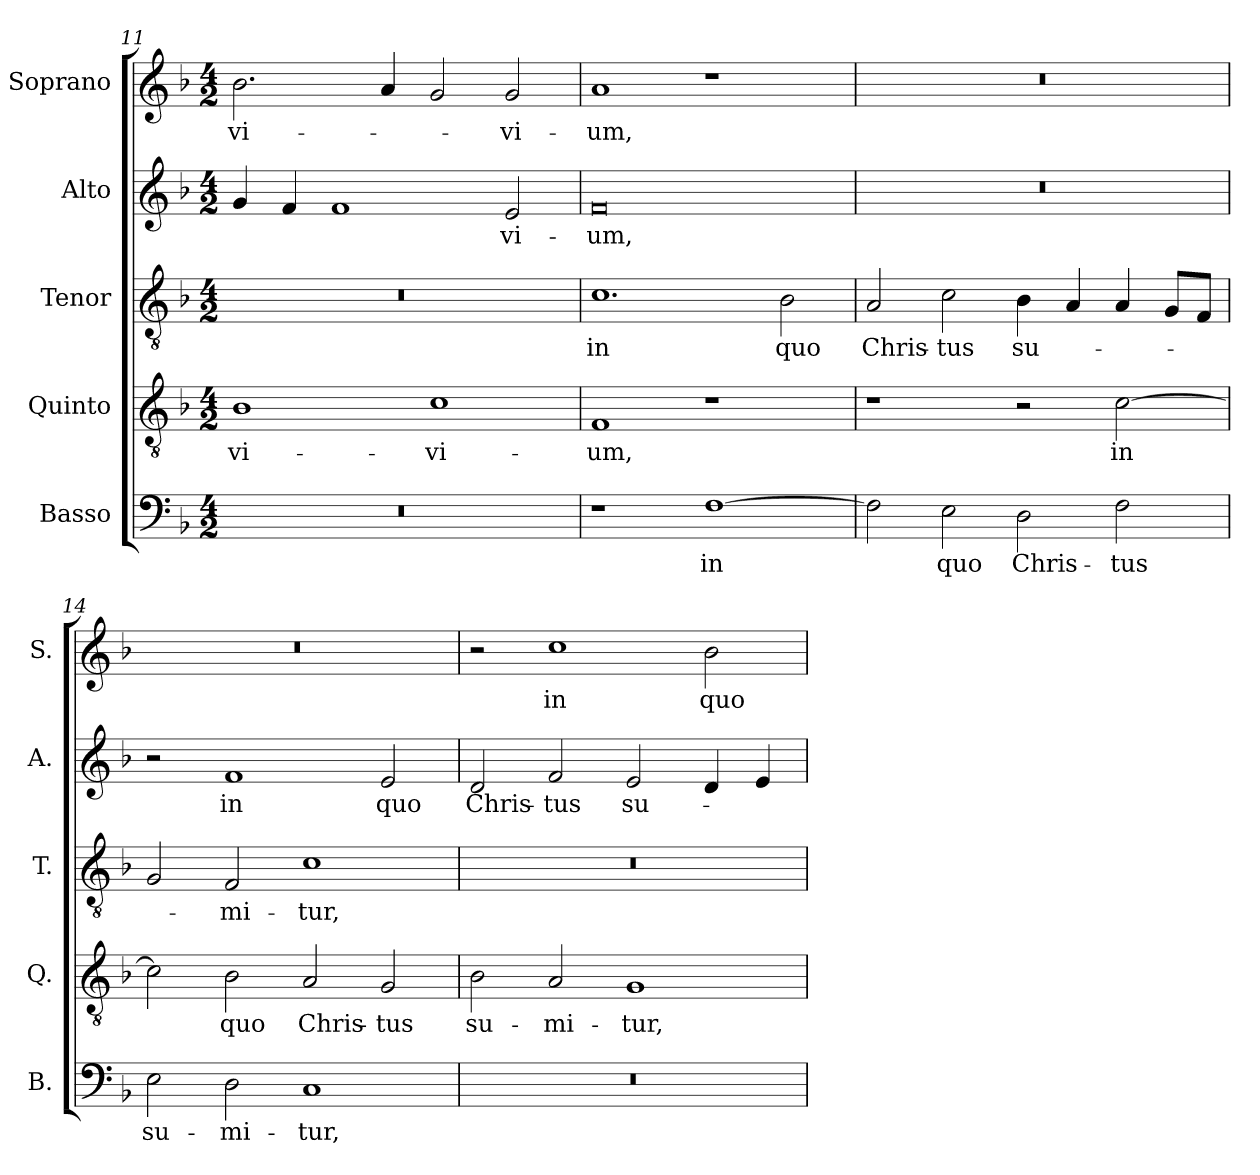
**kern	**text	**kern	**text	**kern	**text	**kern	**text	**kern	**text
*part5	*part5	*part4	*part4	*part3	*part3	*part2	*part2	*part1	*part1
*staff5	*staff5	*staff4	*staff4	*staff3	*staff3	*staff2	*staff2	*staff1	*staff1
*I"Basso	*	*I"Quinto	*	*I"Tenor	*	*I"Alto	*	*I"Soprano	*
*I'B.	*	*I'Q.	*	*I'T.	*	*I'A.	*	*I'S.	*
*clefF4	*	*clefGv2	*	*clefGv2	*	*clefG2	*	*clefG2	*
*	*	*ITrd7c12	*	*ITrd7c12	*	*	*	*	*
*k[b-]	*	*k[b-]	*	*k[b-]	*	*k[b-]	*	*k[b-]	*
*F:	*	*F:	*	*F:	*	*F:	*	*F:	*
*M4/2	*	*M4/2	*	*M4/2	*	*M4/2	*	*M4/2	*
=11	=11	=11	=11	=11	=11	=11	=11	=11	=11
!LO:N:vis=1	!	!	!	!	!	!	!	!	!
!	!	!	!LO:LY:b:color=#000000	!LO:N:vis=1	!	!	!	!	!
!	!	!	!	!	!	!	!	!	!LO:LY:b:color=#000000
0r	.	1BB-i	-vi-	0r	.	4gi/	.	2.b-i\	-vi-
.	.	.	.	.	.	4fi/	.	.	.
.	.	.	.	.	.	1fi	.	.	.
.	.	.	.	.	.	.	.	4ai/	.
!	!	!	!LO:LY:b:color=#000000	!	!	!	!	!	!
.	.	1Ci	-vi-	.	.	.	.	2gi/	.
!	!	!	!	!	!	!	!LO:LY:b:color=#000000	!	!
!	!	!	!	!	!	!	!	!	!LO:LY:b:color=#000000
.	.	.	.	.	.	2ei/	-vi-	2gi/	-vi-
=12	=12	=12	=12	=12	=12	=12	=12	=12	=12
!	!	!	!LO:LY:b:color=#000000	!	!	!	!	!	!
!	!	!	!	!	!LO:LY:b:color=#000000	!	!	!	!
!	!	!	!	!	!	!	!LO:LY:b:color=#000000	!	!
!	!	!	!	!	!	!	!	!	!LO:LY:b:color=#000000
1r	.	1FFi	-um,	1.Ci	in	0fi	-um,	1ai	-um,
!	!LO:LY:b:color=#000000	!	!	!	!	!	!	!	!
[1Fi	in	1r	.	.	.	.	.	1r	.
!	!	!	!	!	!LO:LY:b:color=#000000	!	!	!	!
.	.	.	.	2BB-i\	quo	.	.	.	.
!!LO:LB:g=z
=13	=13	=13	=13	=13	=13	=13	=13	=13	=13
!	!	!	!	!	!LO:LY:b:color=#000000	!LO:N:vis=1	!	!LO:N:vis=1	!
2Fi\]	.	1r	.	2AAi/	Chris-	0r	.	0r	.
!	!LO:LY:b:color=#000000	!	!	!	!	!	!	!	!
!	!	!	!	!	!LO:LY:b:color=#000000	!	!	!	!
2Ei\	quo	.	.	2Ci\	-tus	.	.	.	.
!	!LO:LY:b:color=#000000	!	!	!	!	!	!	!	!
!	!	!	!	!	!LO:LY:b:color=#000000	!	!	!	!
2Di\	Chris-	2r	.	4BB-i\	su-	.	.	.	.
.	.	.	.	4AAi/	.	.	.	.	.
!	!LO:LY:b:color=#000000	!	!	!	!	!	!	!	!
!	!	!	!LO:LY:b:color=#000000	!	!	!	!	!	!
2Fi\	-tus	[2Ci\	in	4AAi/	.	.	.	.	.
.	.	.	.	8GGi/L	.	.	.	.	.
.	.	.	.	8FFi/J	.	.	.	.	.
=14	=14	=14	=14	=14	=14	=14	=14	=14	=14
!	!LO:LY:b:color=#000000	!	!	!	!	!	!	!LO:N:vis=1	!
2Ei\	su-	2Ci\]	.	2GGi/	.	2r	.	0r	.
!	!LO:LY:b:color=#000000	!	!	!	!	!	!	!	!
!	!	!	!LO:LY:b:color=#000000	!	!	!	!	!	!
!	!	!	!	!	!LO:LY:b:color=#000000	!	!	!	!
!	!	!	!	!	!	!	!LO:LY:b:color=#000000	!	!
2Di\	-mi-	2BB-i\	quo	2FFi/	-mi-	1fi	in	.	.
!	!LO:LY:b:color=#000000	!	!	!	!	!	!	!	!
!	!	!	!LO:LY:b:color=#000000	!	!	!	!	!	!
!	!	!	!	!	!LO:LY:b:color=#000000	!	!	!	!
1Ci	-tur,	2AAi/	Chris-	1Ci	-tur,	.	.	.	.
!	!	!	!LO:LY:b:color=#000000	!	!	!	!	!	!
!	!	!	!	!	!	!	!LO:LY:b:color=#000000	!	!
.	.	2GGi/	-tus	.	.	2ei/	quo	.	.
=15	=15	=15	=15	=15	=15	=15	=15	=15	=15
!LO:N:vis=1	!	!	!	!	!	!	!	!	!
!	!	!	!LO:LY:b:color=#000000	!LO:N:vis=1	!	!	!	!	!
!	!	!	!	!	!	!	!LO:LY:b:color=#000000	!	!
0r	.	2BB-i\	su-	0r	.	2di/	Chris-	2r	.
!	!	!	!LO:LY:b:color=#000000	!	!	!	!	!	!
!	!	!	!	!	!	!	!LO:LY:b:color=#000000	!	!
!	!	!	!	!	!	!	!	!	!LO:LY:b:color=#000000
.	.	2AAi/	-mi-	.	.	2fi/	-tus	1cci	in
!	!	!	!LO:LY:b:color=#000000	!	!	!	!	!	!
!	!	!	!	!	!	!	!LO:LY:b:color=#000000	!	!
.	.	1GGi	-tur,	.	.	2ei/	su-	.	.
!	!	!	!	!	!	!	!	!	!LO:LY:b:color=#000000
.	.	.	.	.	.	4di/	.	2b-i\	quo
.	.	.	.	.	.	4ei/	.	.	.
=	=	=	=	=	=	=	=	=	=
*-	*-	*-	*-	*-	*-	*-	*-	*-	*-
